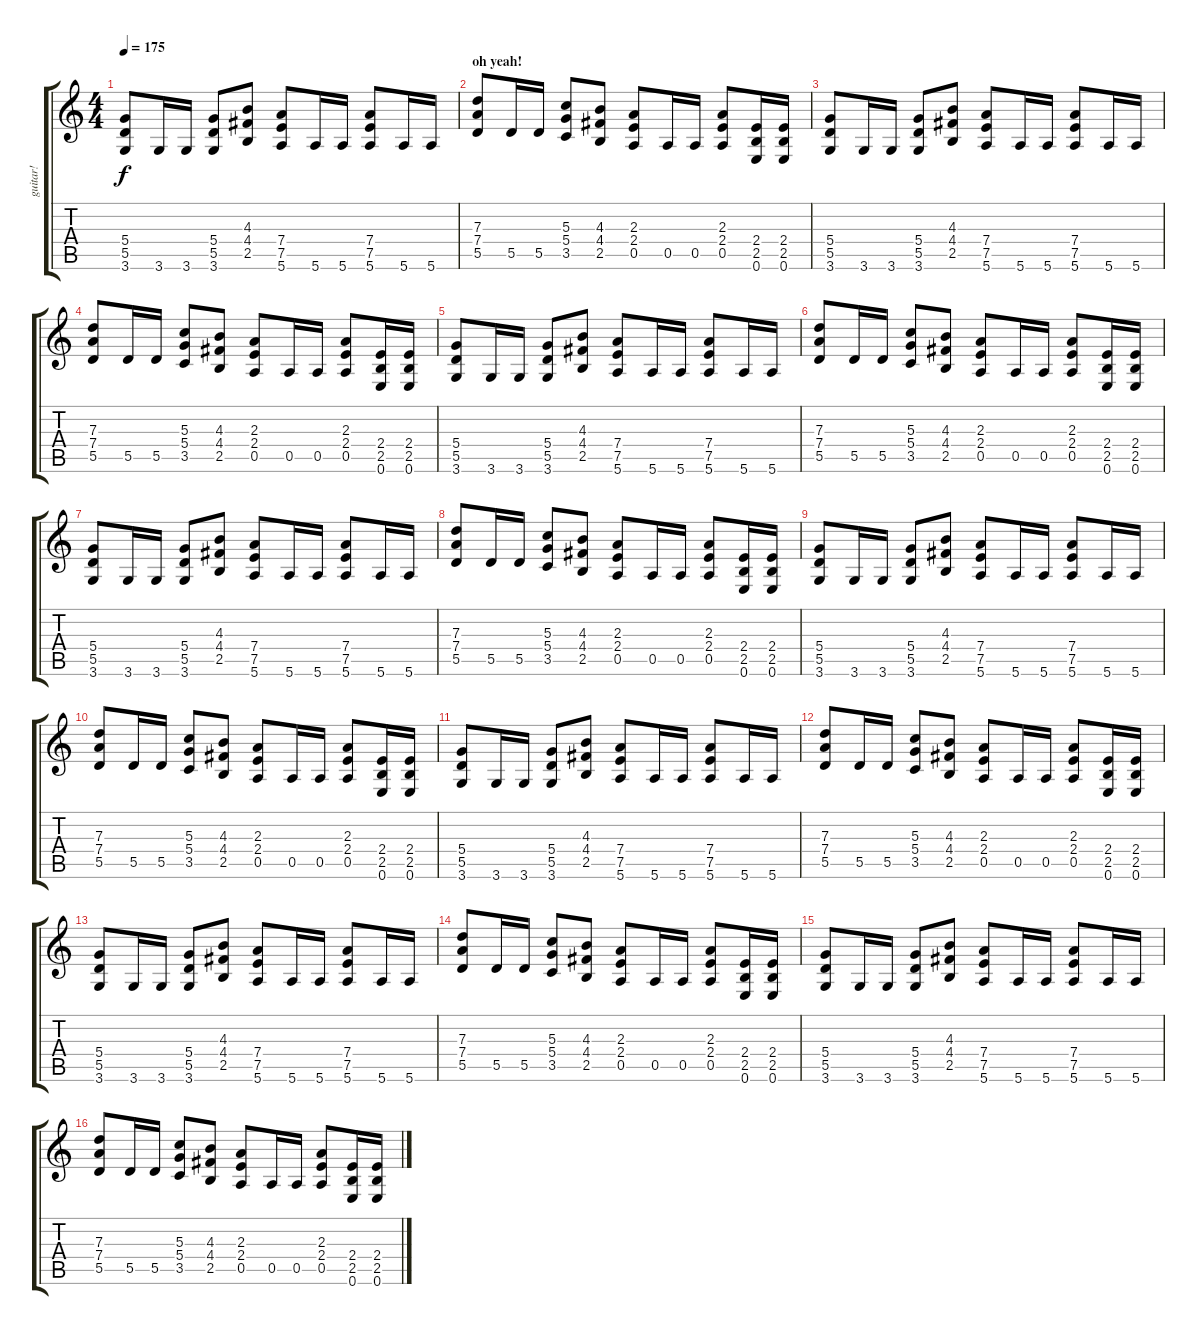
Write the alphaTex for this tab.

\track ("guitar!" "guitar!") {instrument distortionguitar}
\staff {score tabs}
\tuning (E4 B3 G3 D3 A2 E2) {hide}
\ts (4 4)
\tempo 175
\clef g2
\ks c
(5.4 5.5 3.6).8{dy f} 3.6.16 3.6.16 (5.4 5.5 3.6).8 (4.3 4.4 2.5).8 (7.4 7.5 5.6).8 5.6.16 5.6.16 (7.4 7.5 5.6).8 5.6.16 5.6.16 |
\section ("" "oh yeah!")
(7.3 7.4 5.5).8 5.5.16 5.5.16 (5.3 5.4 3.5).8 (4.3 4.4 2.5).8 (2.3 2.4 0.5).8 0.5.16 0.5.16 (2.3 2.4 0.5).8 (2.4 2.5 0.6).16 (2.4 2.5 0.6).16 |
(5.4 5.5 3.6).8 3.6.16 3.6.16 (5.4 5.5 3.6).8 (4.3 4.4 2.5).8 (7.4 7.5 5.6).8 5.6.16 5.6.16 (7.4 7.5 5.6).8 5.6.16 5.6.16 |
(7.3 7.4 5.5).8 5.5.16 5.5.16 (5.3 5.4 3.5).8 (4.3 4.4 2.5).8 (2.3 2.4 0.5).8 0.5.16 0.5.16 (2.3 2.4 0.5).8 (2.4 2.5 0.6).16 (2.4 2.5 0.6).16 |
(5.4 5.5 3.6).8 3.6.16 3.6.16 (5.4 5.5 3.6).8 (4.3 4.4 2.5).8 (7.4 7.5 5.6).8 5.6.16 5.6.16 (7.4 7.5 5.6).8 5.6.16 5.6.16 |
(7.3 7.4 5.5).8 5.5.16 5.5.16 (5.3 5.4 3.5).8 (4.3 4.4 2.5).8 (2.3 2.4 0.5).8 0.5.16 0.5.16 (2.3 2.4 0.5).8 (2.4 2.5 0.6).16 (2.4 2.5 0.6).16 |
(5.4 5.5 3.6).8 3.6.16 3.6.16 (5.4 5.5 3.6).8 (4.3 4.4 2.5).8 (7.4 7.5 5.6).8 5.6.16 5.6.16 (7.4 7.5 5.6).8 5.6.16 5.6.16 |
(7.3 7.4 5.5).8 5.5.16 5.5.16 (5.3 5.4 3.5).8 (4.3 4.4 2.5).8 (2.3 2.4 0.5).8 0.5.16 0.5.16 (2.3 2.4 0.5).8 (2.4 2.5 0.6).16 (2.4 2.5 0.6).16 |
(5.4 5.5 3.6).8 3.6.16 3.6.16 (5.4 5.5 3.6).8 (4.3 4.4 2.5).8 (7.4 7.5 5.6).8 5.6.16 5.6.16 (7.4 7.5 5.6).8 5.6.16 5.6.16 |
(7.3 7.4 5.5).8 5.5.16 5.5.16 (5.3 5.4 3.5).8 (4.3 4.4 2.5).8 (2.3 2.4 0.5).8 0.5.16 0.5.16 (2.3 2.4 0.5).8 (2.4 2.5 0.6).16 (2.4 2.5 0.6).16 |
(5.4 5.5 3.6).8 3.6.16 3.6.16 (5.4 5.5 3.6).8 (4.3 4.4 2.5).8 (7.4 7.5 5.6).8 5.6.16 5.6.16 (7.4 7.5 5.6).8 5.6.16 5.6.16 |
(7.3 7.4 5.5).8 5.5.16 5.5.16 (5.3 5.4 3.5).8 (4.3 4.4 2.5).8 (2.3 2.4 0.5).8 0.5.16 0.5.16 (2.3 2.4 0.5).8 (2.4 2.5 0.6).16 (2.4 2.5 0.6).16 |
(5.4 5.5 3.6).8 3.6.16 3.6.16 (5.4 5.5 3.6).8 (4.3 4.4 2.5).8 (7.4 7.5 5.6).8 5.6.16 5.6.16 (7.4 7.5 5.6).8 5.6.16 5.6.16 |
(7.3 7.4 5.5).8 5.5.16 5.5.16 (5.3 5.4 3.5).8 (4.3 4.4 2.5).8 (2.3 2.4 0.5).8 0.5.16 0.5.16 (2.3 2.4 0.5).8 (2.4 2.5 0.6).16 (2.4 2.5 0.6).16 |
(5.4 5.5 3.6).8 3.6.16 3.6.16 (5.4 5.5 3.6).8 (4.3 4.4 2.5).8 (7.4 7.5 5.6).8 5.6.16 5.6.16 (7.4 7.5 5.6).8 5.6.16 5.6.16 |
(7.3 7.4 5.5).8 5.5.16 5.5.16 (5.3 5.4 3.5).8 (4.3 4.4 2.5).8 (2.3 2.4 0.5).8 0.5.16 0.5.16 (2.3 2.4 0.5).8 (2.4 2.5 0.6).16 (2.4 2.5 0.6).16
